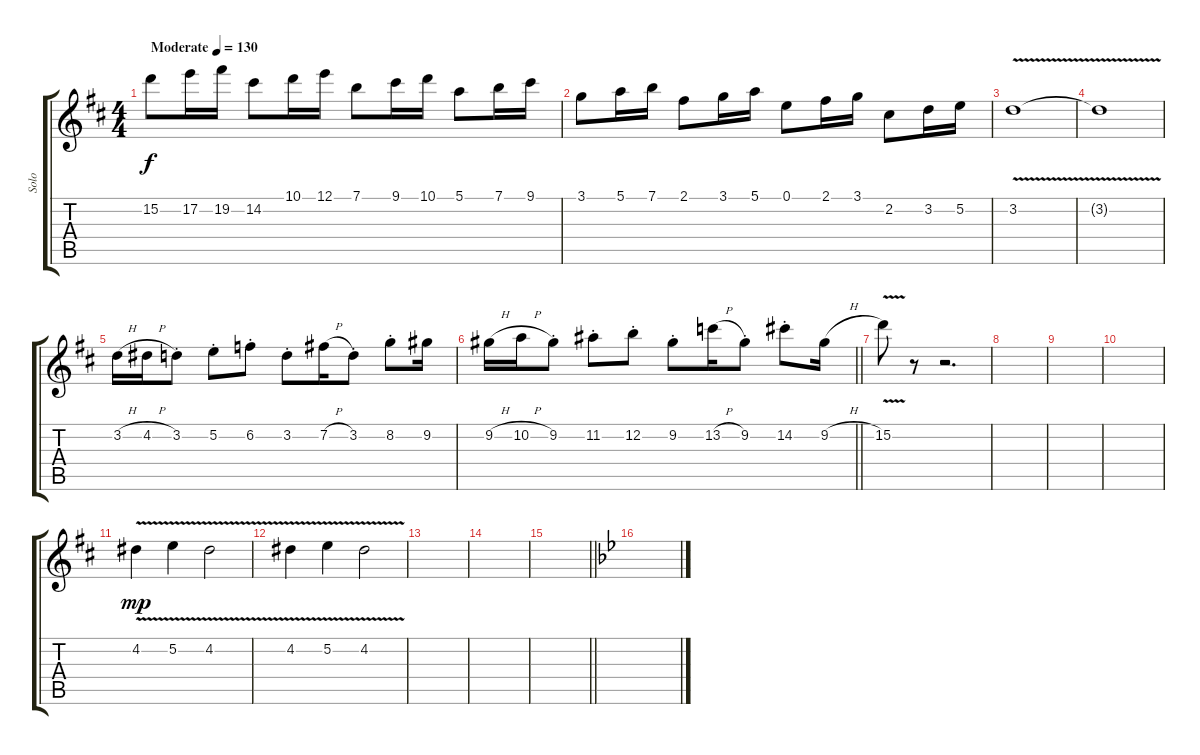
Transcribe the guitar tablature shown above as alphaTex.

\track ("Solo" "Solo") {instrument distortionguitar}
\staff {score tabs}
\tuning (E4 B3 G3 D3 A2 E2) {hide}
\ts (4 4)
\tempo (130 "Moderate")
\clef g2
\ks d
15.2.8{dy f instrument distortionguitar} 17.2.16 19.2.16 14.2.8 10.1.16 12.1.16 7.1.8 9.1.16 10.1.16 5.1.8 7.1.16 9.1.16 |
3.1.8 5.1.16 7.1.16 2.1.8 3.1.16 5.1.16 0.1.8 2.1.16 3.1.16 2.2.8 3.2.16 5.2.16 |
3.2{v}.1 |
3.2{t}.1 |
3.2{h}.16 4.2{h}.16 3.2{st}.8 5.2{st}.8 6.2{st}.8 3.2{st}.8 7.2{h}.16 3.2{st}.8 8.2{st}.8 9.2.16 |
\barLineRight lightlight
9.2{h}.16 10.2{h}.16 9.2{st}.8 11.2{st}.8 12.2{st}.8 9.2{st}.8 13.2{h}.16 9.2{st}.8 14.2{st}.8 9.2{h}.16 |
15.2{v}.8 r.8 r.2{d} |
|
|
|
4.2{v}.4{dy mp} 5.2{v}.4 4.2{v}.2 |
4.2{v}.4 5.2{v}.4 4.2{v}.2 |
|
|
\barLineRight lightlight
|
\ks gminor
